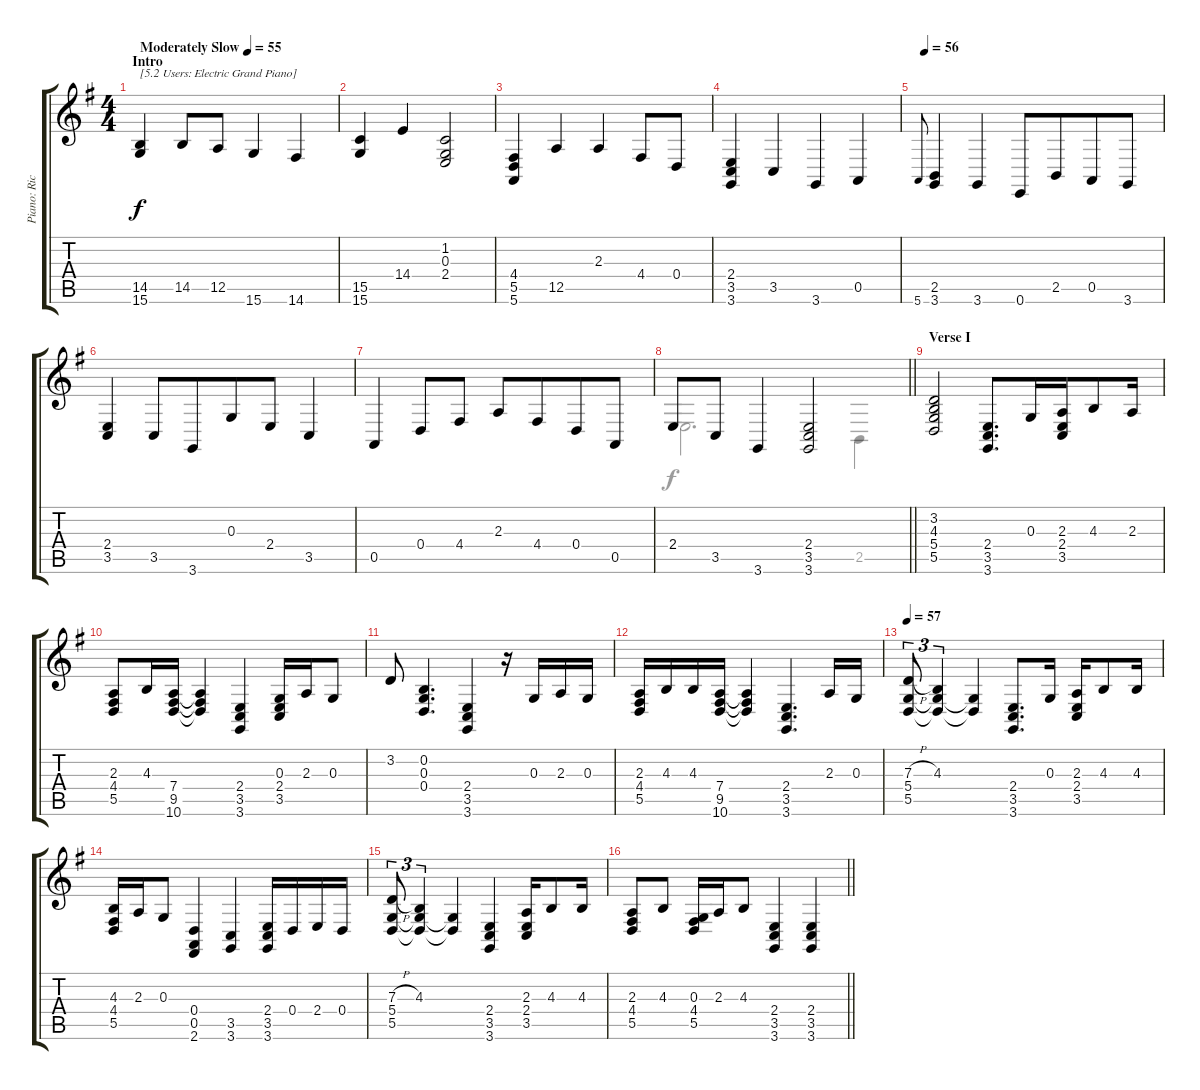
\track ("Piano: Rick" "Piano: Ric") {instrument electricgrandpiano}
\staff {score tabs}
\tuning (E4 B3 G3 D3 A2 E2) {hide}
\voice
\ts (4 4)
\section ("" "Intro")
\tempo (55 "Moderately Slow")
\clef g2
\ks g
(14.5 15.6).4{txt "[5.2 Users: Electric Grand Piano]" dy f instrument electricgrandpiano} 14.5.8 12.5.8 15.6.4 14.6.4 |
(15.5 15.6).4 14.4.4 (1.2 0.3 2.4).2 |
(4.4 5.5 5.6).4 12.5.4 2.3.4 4.4.8 0.4.8 |
(2.4 3.5 3.6).4 3.5.4 3.6.4 0.5.4 |
\tempo (56 0.03125)
5.6.8{gr onbeat} (2.5 3.6).4 3.6.4 0.6.8 2.5.8{beam merge} 0.5.8 3.6.8 |
(2.4 3.5).4 3.5.8 3.6.8{beam merge} 0.3.8 2.4.8 3.5.4 |
0.5.4 0.4.8 4.4.8{beam split} 2.3.8 4.4.8{beam merge} 0.4.8 0.5.8 |
\barLineRight lightlight
2.4.8 3.5.8 3.6.4 (2.4 3.5 3.6).2 |
\section ("" "Verse I")
(3.2 4.3 5.4 5.5).2 (2.4 3.5 3.6).8{d} 0.3.16{beam merge} (2.3 2.4 3.5).16 4.3.8 2.3.16 |
(2.3 4.4 5.5).8 4.3.16 (7.4 9.5 10.6).16 (7.4{t} 9.5{t} 10.6{t}).4 (2.4 3.5 3.6).4 (0.3 2.4 3.5).16 2.3.16 0.3.8 |
3.2.8 (0.2 0.3 0.4).4{d} (2.4 3.5 3.6).4 r.16 0.3.16{beam merge} 2.3.16 0.3.16 |
(2.3 4.4 5.5).16 4.3.16{beam merge} 4.3.16 (7.4 9.5 10.6).16 (7.4{t} 9.5{t} 10.6{t}).4 (2.4 3.5 3.6).4{d} 2.3.16 0.3.16 |
\tempo 57
(7.3{h} 5.4 5.5).8{tu (3 2)} (4.3 5.4{t} 5.5{t}).4{tu (3 2)} (5.4{t} 5.5{t}).4 (2.4 3.5 3.6).8{d} 0.3.16 (2.3 2.4 3.5).16 4.3.8 4.3.16 |
(4.3 4.4 5.5).16 2.3.16 0.3.8 (0.4 0.5 2.6).4 (3.5 3.6).4 (2.4 3.5 3.6).16 0.4.16 2.4.16 0.4.16 |
(7.3{h} 5.4 5.5).8{tu (3 2)} (4.3 5.4{t} 5.5{t}).4{tu (3 2)} (5.4{t} 5.5{t}).4 (2.4 3.5 3.6).4 (2.3 2.4 3.5).16 4.3.8 4.3.16 |
\barLineRight lightlight
(2.3 4.4 5.5).8 4.3.8 (0.3 4.4 5.5).16 2.3.16 4.3.8 (2.4 3.5 3.6).4 (2.4 3.5 3.6).4
\voice
\clef g2
\ottava regular
\simile none
\ks g
|
|
|
|
|
|
|
\barLineRight lightlight
2.4.2{d} 2.5.4 |
|
|
|
|
|
|
|
\barLineRight lightlight
